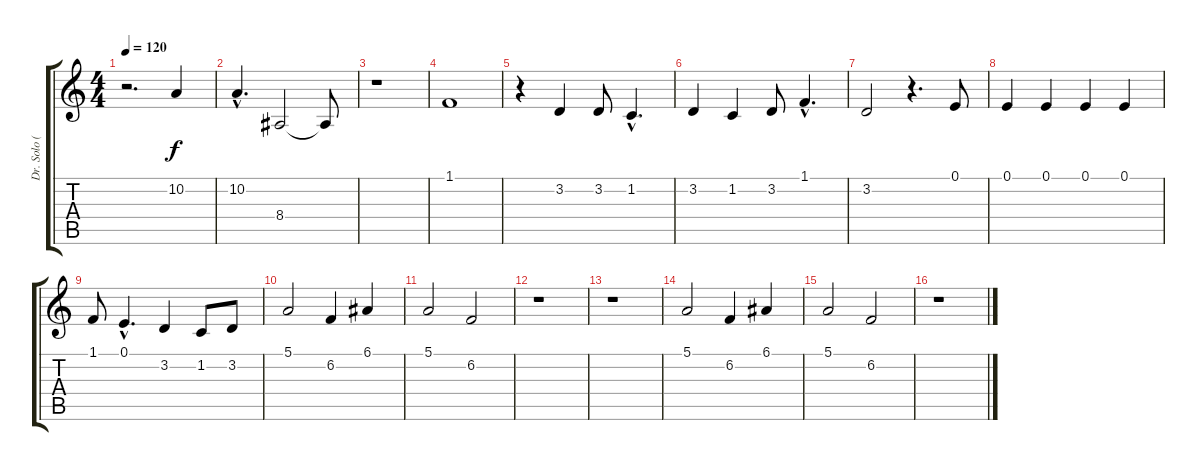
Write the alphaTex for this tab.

\track ("Dr. Solo (Harm)     " "Dr. Solo (") {instrument pad1newage}
\staff {score tabs}
\tuning (E4 B3 G3 D3 A2 E2) {hide}
\ts (4 4)
\tempo 120
\clef g2
\ks c
r.2{d dy f} 10.2.4 |
10.2{hac}.4{d} 8.4.2 8.4{t}.8 |
r.1 |
1.1.1 |
r.4 3.2.4 3.2.8 1.2{hac}.4{d} |
3.2.4 1.2.4 3.2.8 1.1{hac}.4{d} |
3.2.2 r.4{d} 0.1.8 |
0.1.4 0.1.4 0.1.4 0.1.4 |
1.1.8 0.1{hac}.4{d} 3.2.4 1.2.8 3.2.8 |
5.1.2 6.2.4 6.1.4 |
5.1.2 6.2.2 |
r.1 |
r.1 |
5.1.2 6.2.4 6.1.4 |
5.1.2 6.2.2 |
r.1
